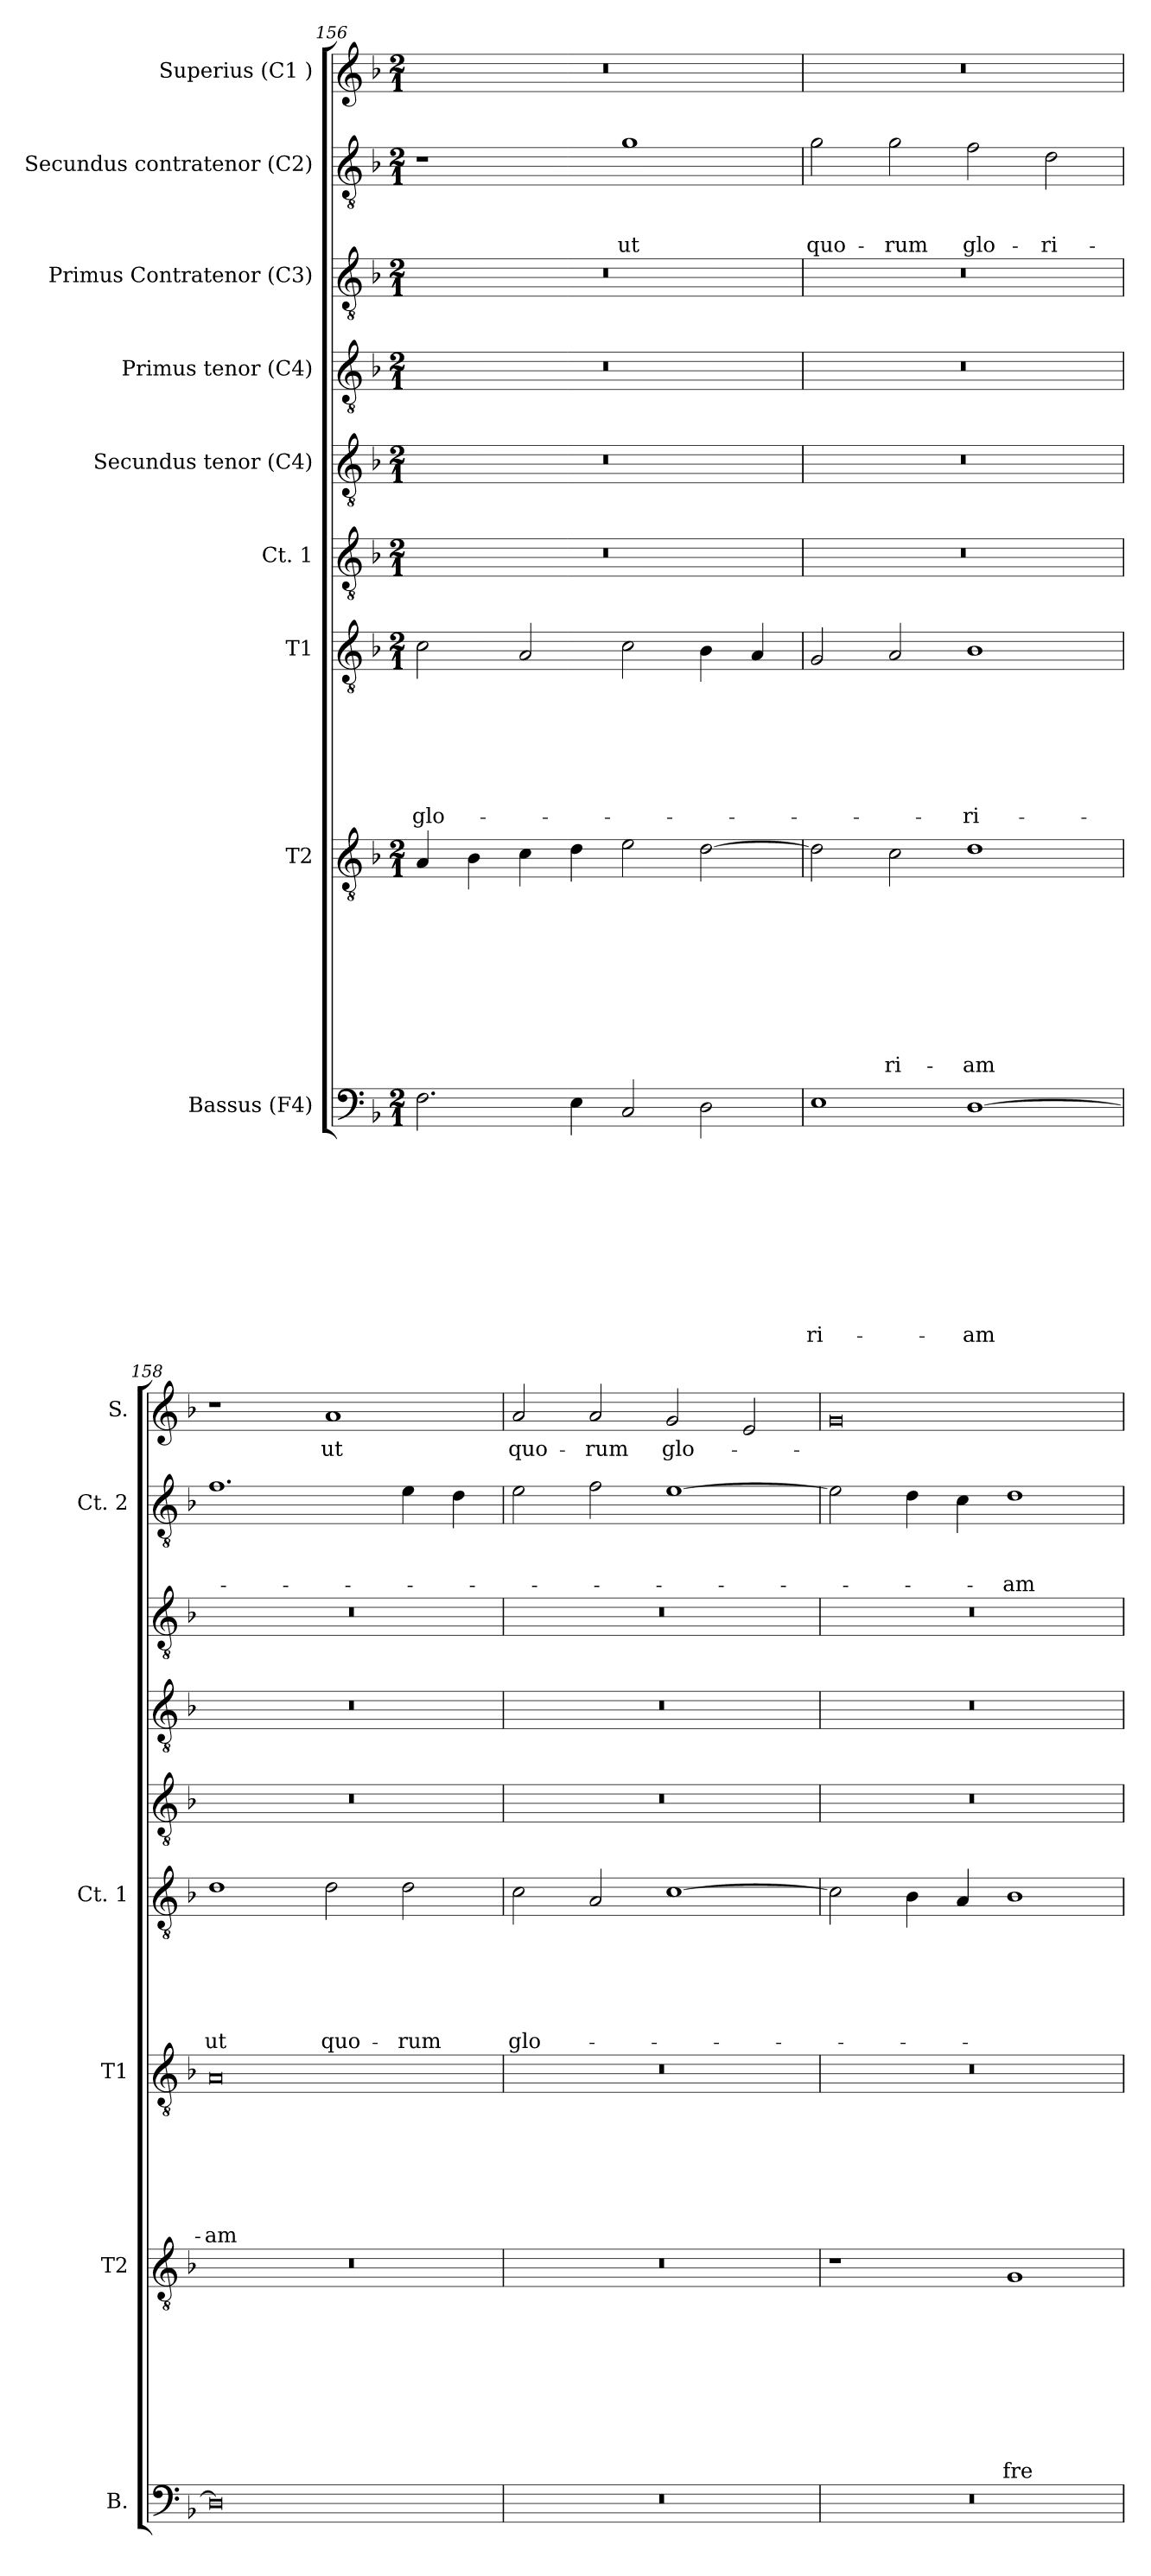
**kern	**text	**text	**text	**text	**text	**text	**text	**text	**text	**text	**kern	**text	**text	**text	**text	**text	**text	**text	**text	**text	**kern	**text	**text	**text	**text	**text	**text	**text	**kern	**text	**text	**text	**text	**text	**text	**kern	**kern	**kern	**kern	**text	**text	**text	**kern	**text
*part9	*part9	*part9	*part9	*part9	*part9	*part9	*part9	*part9	*part9	*part9	*part8	*part8	*part8	*part8	*part8	*part8	*part8	*part8	*part8	*part8	*part7	*part7	*part7	*part7	*part7	*part7	*part7	*part7	*part6	*part6	*part6	*part6	*part6	*part6	*part6	*part5	*part4	*part3	*part2	*part2	*part2	*part2	*part1	*part1
*staff9	*staff9	*staff9	*staff9	*staff9	*staff9	*staff9	*staff9	*staff9	*staff9	*staff9	*staff8	*staff8	*staff8	*staff8	*staff8	*staff8	*staff8	*staff8	*staff8	*staff8	*staff7	*staff7	*staff7	*staff7	*staff7	*staff7	*staff7	*staff7	*staff6	*staff6	*staff6	*staff6	*staff6	*staff6	*staff6	*staff5	*staff4	*staff3	*staff2	*staff2	*staff2	*staff2	*staff1	*staff1
*I"Bassus (F4)	*	*	*	*	*	*	*	*	*	*	*I"T2	*	*	*	*	*	*	*	*	*	*I"T1	*	*	*	*	*	*	*	*I"Ct. 1	*	*	*	*	*	*	*I"Secundus tenor (C4)	*I"Primus tenor (C4)	*I"Primus Contratenor (C3)	*I"Secundus contratenor (C2)	*	*	*	*I"Superius (C1 )	*
*I'B.	*	*	*	*	*	*	*	*	*	*	*I'T2	*	*	*	*	*	*	*	*	*	*I'T1	*	*	*	*	*	*	*	*I'Ct. 1	*	*	*	*	*	*	*	*	*	*I'Ct. 2	*	*	*	*I'S.	*
*clefF4	*	*	*	*	*	*	*	*	*	*	*clefGv2	*	*	*	*	*	*	*	*	*	*clefGv2	*	*	*	*	*	*	*	*clefGv2	*	*	*	*	*	*	*clefGv2	*clefGv2	*clefGv2	*clefGv2	*	*	*	*clefG2	*
*k[b-]	*	*	*	*	*	*	*	*	*	*	*k[b-]	*	*	*	*	*	*	*	*	*	*k[b-]	*	*	*	*	*	*	*	*k[b-]	*	*	*	*	*	*	*k[b-]	*k[b-]	*k[b-]	*k[b-]	*	*	*	*k[b-]	*
*F:	*	*	*	*	*	*	*	*	*	*	*F:	*	*	*	*	*	*	*	*	*	*F:	*	*	*	*	*	*	*	*F:	*	*	*	*	*	*	*F:	*F:	*F:	*F:	*	*	*	*F:	*
*M2/1	*	*	*	*	*	*	*	*	*	*	*M2/1	*	*	*	*	*	*	*	*	*	*M2/1	*	*	*	*	*	*	*	*M2/1	*	*	*	*	*	*	*M2/1	*M2/1	*M2/1	*M2/1	*	*	*	*M2/1	*
=156	=156	=156	=156	=156	=156	=156	=156	=156	=156	=156	=156	=156	=156	=156	=156	=156	=156	=156	=156	=156	=156	=156	=156	=156	=156	=156	=156	=156	=156	=156	=156	=156	=156	=156	=156	=156	=156	=156	=156	=156	=156	=156	=156	=156
!	!	!	!	!	!	!	!	!	!	!	!	!	!	!	!	!	!	!	!	!	!	!	!	!	!	!	!	!LO:LY:b	!	!	!	!	!	!	!	!	!	!	!	!	!	!	!	!
2.F\	.	.	.	.	.	.	.	.	.	.	4A/	.	.	.	.	.	.	.	.	.	2c\	.	.	.	.	.	.	glo-	0r	.	.	.	.	.	.	0r	0r	0r	1r	.	.	.	0r	.
.	.	.	.	.	.	.	.	.	.	.	4B-\	.	.	.	.	.	.	.	.	.	.	.	.	.	.	.	.	.	.	.	.	.	.	.	.	.	.	.	.	.	.	.	.	.
.	.	.	.	.	.	.	.	.	.	.	4c\	.	.	.	.	.	.	.	.	.	2A/	.	.	.	.	.	.	.	.	.	.	.	.	.	.	.	.	.	.	.	.	.	.	.
4E\	.	.	.	.	.	.	.	.	.	.	4d\	.	.	.	.	.	.	.	.	.	.	.	.	.	.	.	.	.	.	.	.	.	.	.	.	.	.	.	.	.	.	.	.	.
!	!	!	!	!	!	!	!	!	!	!	!	!	!	!	!	!	!	!	!	!	!	!	!	!	!	!	!	!	!	!	!	!	!	!	!	!	!	!	!	!	!	!LO:LY:b:rj	!	!
2C/	.	.	.	.	.	.	.	.	.	.	2e\	.	.	.	.	.	.	.	.	.	2c\	.	.	.	.	.	.	.	.	.	.	.	.	.	.	.	.	.	1g	.	.	ut	.	.
2D\	.	.	.	.	.	.	.	.	.	.	[>2d\	.	.	.	.	.	.	.	.	.	4B-\	.	.	.	.	.	.	.	.	.	.	.	.	.	.	.	.	.	.	.	.	.	.	.
.	.	.	.	.	.	.	.	.	.	.	.	.	.	.	.	.	.	.	.	.	4A/	.	.	.	.	.	.	.	.	.	.	.	.	.	.	.	.	.	.	.	.	.	.	.
=157	=157	=157	=157	=157	=157	=157	=157	=157	=157	=157	=157	=157	=157	=157	=157	=157	=157	=157	=157	=157	=157	=157	=157	=157	=157	=157	=157	=157	=157	=157	=157	=157	=157	=157	=157	=157	=157	=157	=157	=157	=157	=157	=157	=157
!	!	!	!	!	!	!	!	!	!	!LO:LY:b	!	!	!	!	!	!	!	!	!	!	!	!	!	!	!	!	!	!	!	!	!	!	!	!	!	!	!	!	!	!	!	!LO:LY:b:rj	!	!
1E	.	.	.	.	.	.	.	.	.	-ri-	2d\]	.	.	.	.	.	.	.	.	.	2G/	.	.	.	.	.	.	.	0r	.	.	.	.	.	.	0r	0r	0r	2g\	.	.	quo-	0r	.
!	!	!	!	!	!	!	!	!	!	!	!	!	!	!	!	!	!	!	!	!LO:LY:b	!	!	!	!	!	!	!	!	!	!	!	!	!	!	!	!	!	!	!	!	!	!LO:LY:b:rj	!	!
.	.	.	.	.	.	.	.	.	.	.	2c\	.	.	.	.	.	.	.	.	-ri-	2A/	.	.	.	.	.	.	.	.	.	.	.	.	.	.	.	.	.	2g\	.	.	-rum	.	.
!	!	!	!	!	!	!	!	!	!	!LO:LY:b	!	!	!	!	!	!	!	!	!	!LO:LY:b	!	!	!	!	!	!	!	!LO:LY:b	!	!	!	!	!	!	!	!	!	!	!	!	!	!LO:LY:b:rj	!	!
[>1D	.	.	.	.	.	.	.	.	.	-am	1d	.	.	.	.	.	.	.	.	-am	1B-	.	.	.	.	.	.	-ri-	.	.	.	.	.	.	.	.	.	.	2f\	.	.	glo-	.	.
!	!	!	!	!	!	!	!	!	!	!	!	!	!	!	!	!	!	!	!	!	!	!	!	!	!	!	!	!	!	!	!	!	!	!	!	!	!	!	!	!	!	!LO:LY:b:rj	!	!
.	.	.	.	.	.	.	.	.	.	.	.	.	.	.	.	.	.	.	.	.	.	.	.	.	.	.	.	.	.	.	.	.	.	.	.	.	.	.	2d\	.	.	-ri-	.	.
=158	=158	=158	=158	=158	=158	=158	=158	=158	=158	=158	=158	=158	=158	=158	=158	=158	=158	=158	=158	=158	=158	=158	=158	=158	=158	=158	=158	=158	=158	=158	=158	=158	=158	=158	=158	=158	=158	=158	=158	=158	=158	=158	=158	=158
!	!	!	!	!	!	!	!	!	!	!	!	!	!	!	!	!	!	!	!	!	!	!	!	!	!	!	!	!LO:LY:b	!	!	!	!	!	!	!LO:LY:b	!	!	!	!	!	!	!	!	!
0D]	.	.	.	.	.	.	.	.	.	.	0r	.	.	.	.	.	.	.	.	.	0A	.	.	.	.	.	.	-am	1d	.	.	.	.	.	ut	0r	0r	0r	1.f	.	.	.	1r	.
!	!	!	!	!	!	!	!	!	!	!	!	!	!	!	!	!	!	!	!	!	!	!	!	!	!	!	!	!	!	!	!	!	!	!	!LO:LY:b	!	!	!	!	!	!	!	!	!LO:LY:b:rj
.	.	.	.	.	.	.	.	.	.	.	.	.	.	.	.	.	.	.	.	.	.	.	.	.	.	.	.	.	2d\	.	.	.	.	.	quo-	.	.	.	.	.	.	.	1a	ut
!	!	!	!	!	!	!	!	!	!	!	!	!	!	!	!	!	!	!	!	!	!	!	!	!	!	!	!	!	!	!	!	!	!	!	!LO:LY:b	!	!	!	!	!	!	!	!	!
.	.	.	.	.	.	.	.	.	.	.	.	.	.	.	.	.	.	.	.	.	.	.	.	.	.	.	.	.	2d\	.	.	.	.	.	-rum	.	.	.	4e\	.	.	.	.	.
.	.	.	.	.	.	.	.	.	.	.	.	.	.	.	.	.	.	.	.	.	.	.	.	.	.	.	.	.	.	.	.	.	.	.	.	.	.	.	4d\	.	.	.	.	.
=159	=159	=159	=159	=159	=159	=159	=159	=159	=159	=159	=159	=159	=159	=159	=159	=159	=159	=159	=159	=159	=159	=159	=159	=159	=159	=159	=159	=159	=159	=159	=159	=159	=159	=159	=159	=159	=159	=159	=159	=159	=159	=159	=159	=159
!	!	!	!	!	!	!	!	!	!	!	!	!	!	!	!	!	!	!	!	!	!	!	!	!	!	!	!	!	!	!	!	!	!	!	!LO:LY:b	!	!	!	!	!	!	!	!	!LO:LY:b:rj
0r	.	.	.	.	.	.	.	.	.	.	0r	.	.	.	.	.	.	.	.	.	0r	.	.	.	.	.	.	.	2c\	.	.	.	.	.	glo-	0r	0r	0r	2e\	.	.	.	2a/	quo-
!	!	!	!	!	!	!	!	!	!	!	!	!	!	!	!	!	!	!	!	!	!	!	!	!	!	!	!	!	!	!	!	!	!	!	!	!	!	!	!	!	!	!	!	!LO:LY:b:rj
.	.	.	.	.	.	.	.	.	.	.	.	.	.	.	.	.	.	.	.	.	.	.	.	.	.	.	.	.	2A/	.	.	.	.	.	.	.	.	.	2f\	.	.	.	2a/	-rum
!	!	!	!	!	!	!	!	!	!	!	!	!	!	!	!	!	!	!	!	!	!	!	!	!	!	!	!	!	!	!	!	!	!	!	!	!	!	!	!	!	!	!	!	!LO:LY:b:rj
.	.	.	.	.	.	.	.	.	.	.	.	.	.	.	.	.	.	.	.	.	.	.	.	.	.	.	.	.	[<1c	.	.	.	.	.	.	.	.	.	[<1e	.	.	.	2g/	glo-
.	.	.	.	.	.	.	.	.	.	.	.	.	.	.	.	.	.	.	.	.	.	.	.	.	.	.	.	.	.	.	.	.	.	.	.	.	.	.	.	.	.	.	2e/	.
!!LO:PB:g=z
=160	=160	=160	=160	=160	=160	=160	=160	=160	=160	=160	=160	=160	=160	=160	=160	=160	=160	=160	=160	=160	=160	=160	=160	=160	=160	=160	=160	=160	=160	=160	=160	=160	=160	=160	=160	=160	=160	=160	=160	=160	=160	=160	=160	=160
0r	.	.	.	.	.	.	.	.	.	.	1r	.	.	.	.	.	.	.	.	.	0r	.	.	.	.	.	.	.	2c\]	.	.	.	.	.	.	0r	0r	0r	2e\]	.	.	.	0g	.
.	.	.	.	.	.	.	.	.	.	.	.	.	.	.	.	.	.	.	.	.	.	.	.	.	.	.	.	.	4B-\	.	.	.	.	.	.	.	.	.	4d\	.	.	.	.	.
.	.	.	.	.	.	.	.	.	.	.	.	.	.	.	.	.	.	.	.	.	.	.	.	.	.	.	.	.	4A/	.	.	.	.	.	.	.	.	.	4c\	.	.	.	.	.
!	!	!	!	!	!	!	!	!	!	!	!	!	!	!	!	!	!	!	!	!LO:LY:b	!	!	!	!	!	!	!	!	!	!	!	!	!	!	!	!	!	!	!	!	!	!LO:LY:b:rj	!	!
.	.	.	.	.	.	.	.	.	.	.	1G	.	.	.	.	.	.	.	.	fre-	.	.	.	.	.	.	.	.	1B-	.	.	.	.	.	.	.	.	.	1d	.	.	-am	.	.
=	=	=	=	=	=	=	=	=	=	=	=	=	=	=	=	=	=	=	=	=	=	=	=	=	=	=	=	=	=	=	=	=	=	=	=	=	=	=	=	=	=	=	=	=
*-	*-	*-	*-	*-	*-	*-	*-	*-	*-	*-	*-	*-	*-	*-	*-	*-	*-	*-	*-	*-	*-	*-	*-	*-	*-	*-	*-	*-	*-	*-	*-	*-	*-	*-	*-	*-	*-	*-	*-	*-	*-	*-	*-	*-
